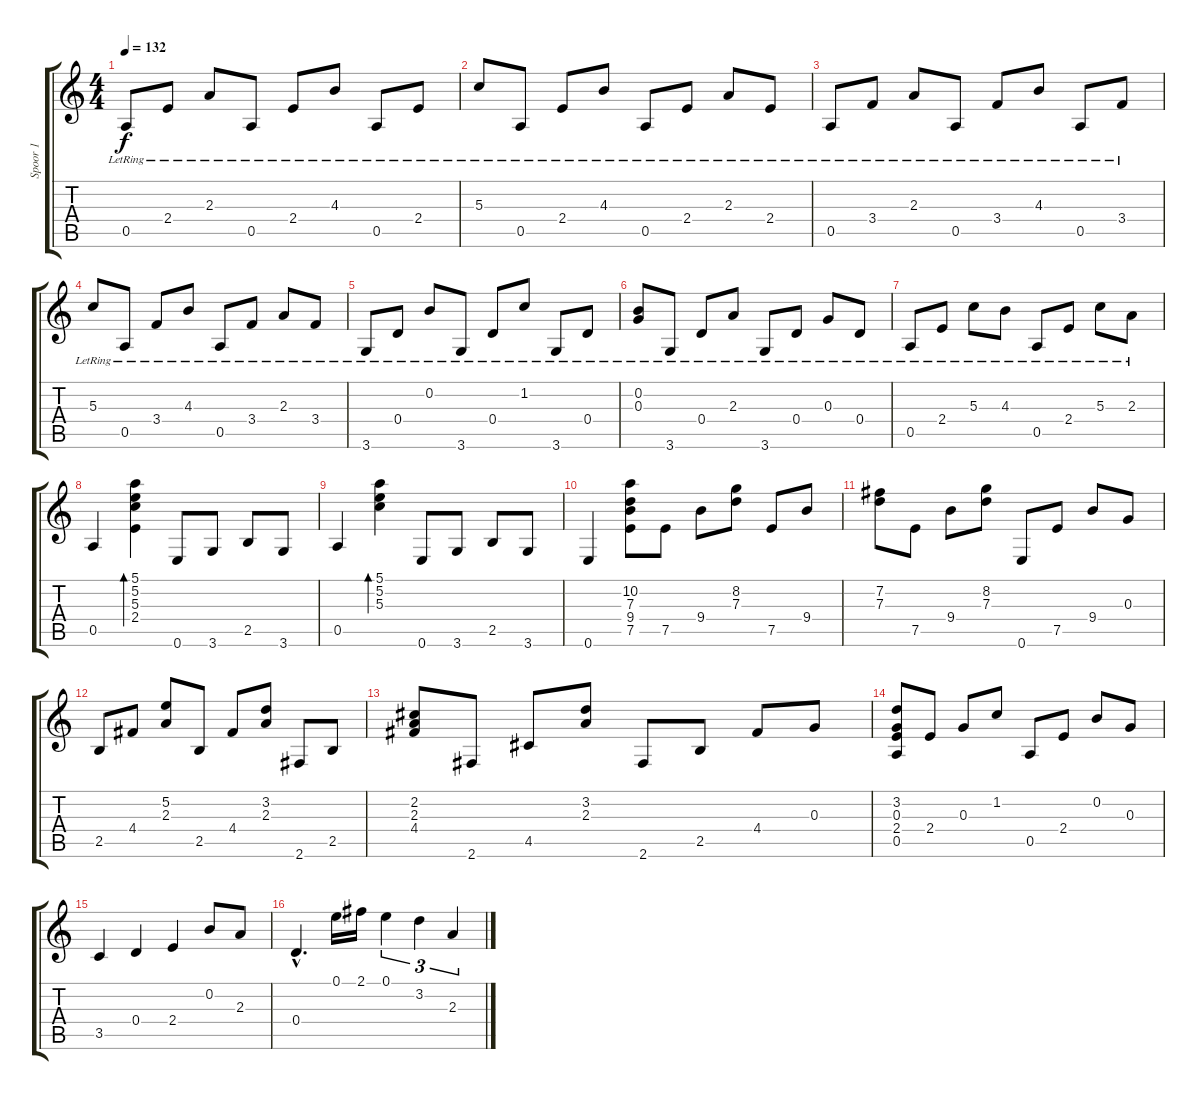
\track ("Spoor 1" "Spoor 1") {instrument acousticguitarnylon}
\staff {score tabs}
\tuning (E4 B3 G3 D3 A2 E2) {hide}
\ts (4 4)
\tempo 132
\clef g2
\ks c
0.5{lr}.8{dy f instrument acousticguitarnylon} 2.4{lr}.8 2.3{lr}.8 0.5{lr}.8 2.4{lr}.8 4.3{lr}.8 0.5{lr}.8 2.4{lr}.8 |
5.3{lr}.8 0.5{lr}.8 2.4{lr}.8 4.3{lr}.8 0.5{lr}.8 2.4{lr}.8 2.3{lr}.8 2.4{lr}.8 |
0.5{lr}.8 3.4{lr}.8 2.3{lr}.8 0.5{lr}.8 3.4{lr}.8 4.3{lr}.8 0.5{lr}.8 3.4{lr}.8 |
5.3{lr}.8 0.5{lr}.8 3.4{lr}.8 4.3{lr}.8 0.5{lr}.8 3.4{lr}.8 2.3{lr}.8 3.4{lr}.8 |
3.6{lr}.8 0.4{lr}.8 0.2{lr}.8 3.6{lr}.8 0.4{lr}.8 1.2{lr}.8 3.6{lr}.8 0.4{lr}.8 |
(0.2{lr} 0.3{lr}).8 3.6{lr}.8 0.4{lr}.8 2.3{lr}.8 3.6{lr}.8 0.4{lr}.8 0.3{lr}.8 0.4{lr}.8 |
0.5{lr}.8 2.4{lr}.8 5.3{lr}.8 4.3{lr}.8 0.5{lr}.8 2.4{lr}.8 5.3{lr}.8 2.3{lr}.8 |
0.5.4 (5.1 5.2 5.3 2.4).4{bd 240} 0.6.8 3.6.8 2.5.8 3.6.8 |
0.5.4 (5.1 5.2 5.3).4{bd 240} 0.6.8 3.6.8 2.5.8 3.6.8 |
0.6.4 (10.2 7.3 9.4 7.5).8 7.5.8 9.4.8 (8.2 7.3).8 7.5.8 9.4.8 |
(7.2 7.3).8 7.5.8 9.4.8 (8.2 7.3).8 0.6.8 7.5.8 9.4.8 0.3.8 |
2.5.8 4.4.8 (5.2 2.3).8 2.5.8 4.4.8 (3.2 2.3).8 2.6.8 2.5.8 |
(2.2 2.3 4.4).8 2.6.8 4.5.8 (3.2 2.3).8 2.6.8 2.5.8 4.4.8 0.3.8 |
(3.2 0.3 2.4 0.5).8 2.4.8 0.3.8 1.2.8 0.5.8 2.4.8 0.2.8 0.3.8 |
3.5.4 0.4.4 2.4.4 0.2.8 2.3.8 |
0.4{hac}.4{d} 0.1.16 2.1.16 0.1.4{tu (3 2)} 3.2.4{tu (3 2)} 2.3.4{tu (3 2)}
